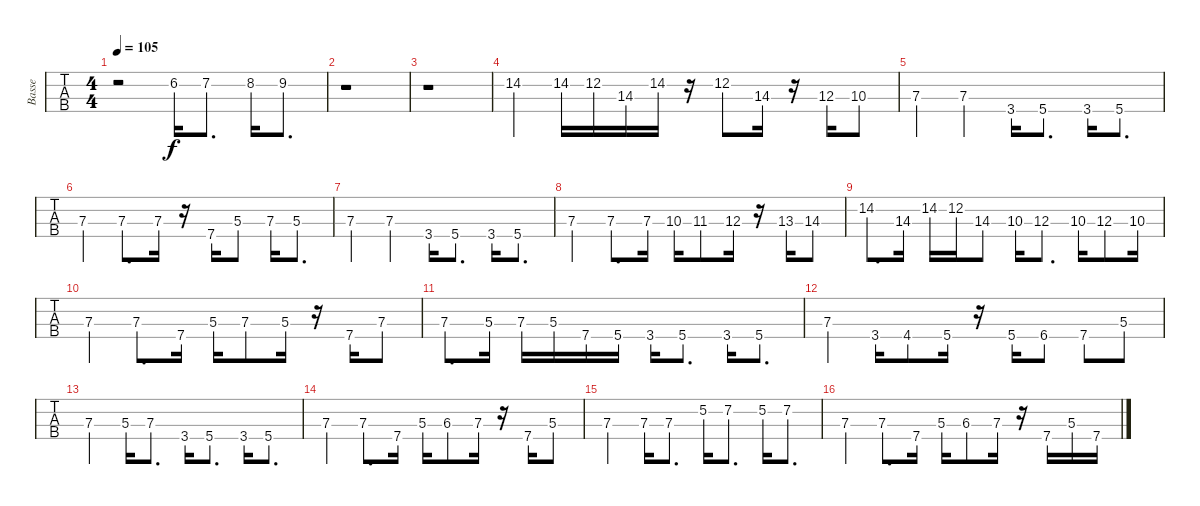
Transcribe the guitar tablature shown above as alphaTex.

\track ("Basse" "Basse") {instrument synthbass2}
\staff {tabs}
\tuning (G2 D2 A1 E1) {hide}
\ts (4 4)
\tempo 105
\clef f4
\ks c
r.2{dy f} 6.2.16 7.2.8{d} 8.2.16 9.2.8{d} |
r.1 |
r.1 |
14.2.4 14.2.16 12.2.16 14.3.16 14.2.16 r.16 12.2.8 14.3.16 r.16 12.3.16 10.3.8 |
7.3.4 7.3.4 3.4.16 5.4.8{d} 3.4.16 5.4.8{d} |
7.3.4 7.3.8{d} 7.3.16 r.16 7.4.16 5.3.8 7.3.16 5.3.8{d} |
7.3.4 7.3.4 3.4.16 5.4.8{d} 3.4.16 5.4.8{d} |
7.3.4 7.3.8{d} 7.3.16 10.3.16 11.3.8 12.3.16 r.16 13.3.16 14.3.8 |
14.2.8{d} 14.3.16 14.2.16 12.2.16 14.3.8 10.3.16 12.3.8{d} 10.3.16 12.3.8 10.3.16 |
7.3.4 7.3.8{d} 7.4.16 5.3.16 7.3.8 5.3.16 r.16 7.4.16 7.3.8 |
7.3.8{d} 5.3.16 7.3.16 5.3.16 7.4.16 5.4.16 3.4.16 5.4.8{d} 3.4.16 5.4.8{d} |
7.3.4 3.4.16 4.4.8 5.4.16 r.16 5.4.16 6.4.8 7.4.8 5.3.8 |
7.3.4 5.3.16 7.3.8{d} 3.4.16 5.4.8{d} 3.4.16 5.4.8{d} |
7.3.4 7.3.8{d} 7.4.16 5.3.16 6.3.8 7.3.16 r.16 7.4.16 5.3.8 |
7.3.4 7.3.16 7.3.8{d} 5.2.16 7.2.8{d} 5.2.16 7.2.8{d} |
7.3.4 7.3.8{d} 7.4.16 5.3.16 6.3.8 7.3.16 r.16 7.4.16 5.3.16 7.4.16
